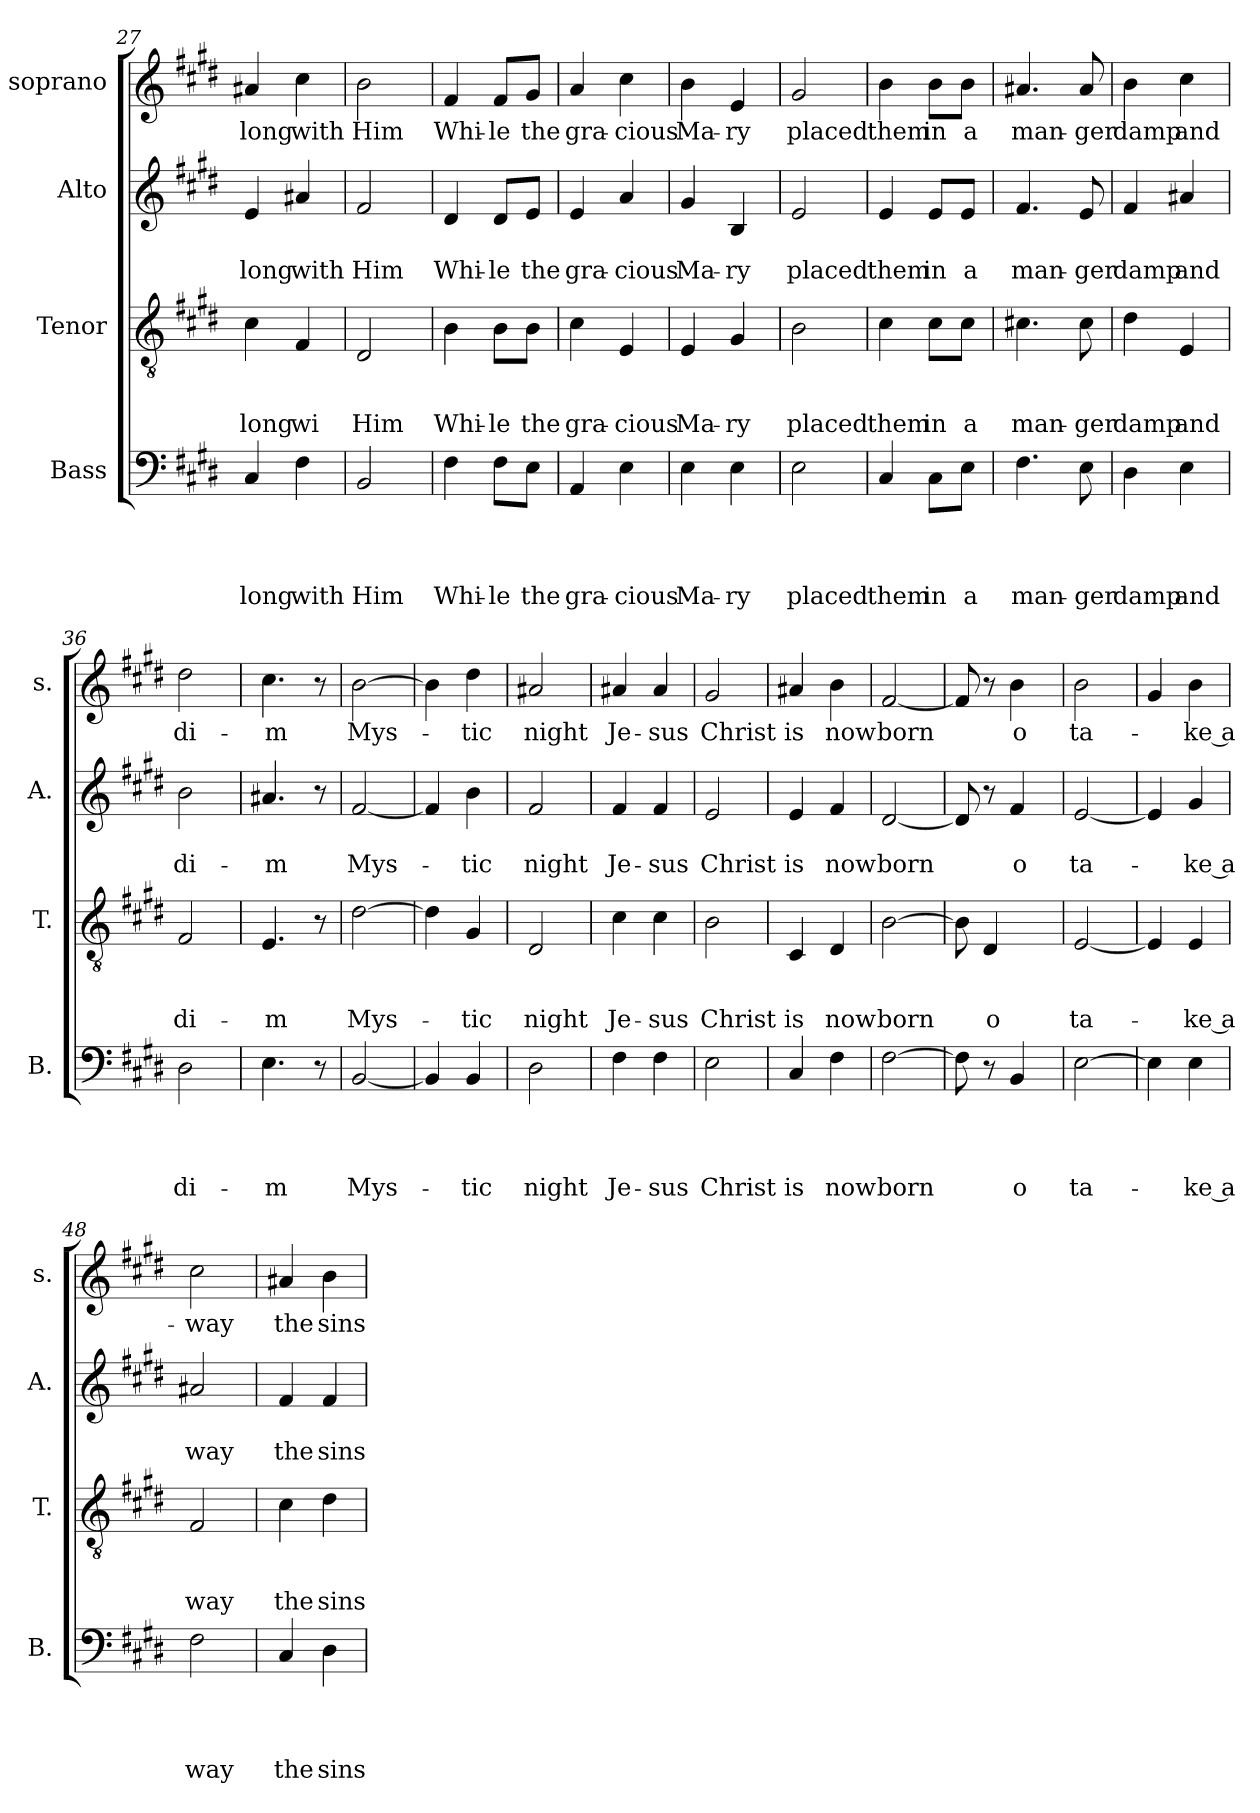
**kern	**text	**text	**text	**text	**kern	**text	**text	**text	**kern	**text	**text	**kern	**text
*part4	*part4	*part4	*part4	*part4	*part3	*part3	*part3	*part3	*part2	*part2	*part2	*part1	*part1
*staff4	*staff4	*staff4	*staff4	*staff4	*staff3	*staff3	*staff3	*staff3	*staff2	*staff2	*staff2	*staff1	*staff1
*I"Bass	*	*	*	*	*I"Tenor	*	*	*	*I"Alto	*	*	*I"soprano	*
*I'B.	*	*	*	*	*I'T.	*	*	*	*I'A.	*	*	*I's.	*
*clefF4	*	*	*	*	*clefGv2	*	*	*	*clefG2	*	*	*clefG2	*
*k[f#c#g#d#]	*	*	*	*	*k[f#c#g#d#]	*	*	*	*k[f#c#g#d#]	*	*	*k[f#c#g#d#]	*
*E:	*	*	*	*	*E:	*	*	*	*E:	*	*	*E:	*
=27	=27	=27	=27	=27	=27	=27	=27	=27	=27	=27	=27	=27	=27
!	!	!	!	!LO:LY:b	!	!	!	!LO:LY:b	!	!	!LO:LY:b	!	!LO:LY:b
4C#/	.	.	.	-long	4c#\	.	.	-long	4e/	.	-long	4a#X/	-long
!	!	!	!	!LO:LY:b	!	!	!	!LO:LY:b	!	!	!LO:LY:b	!	!LO:LY:b
4F#\	.	.	.	with	4F#/	.	.	wi	4a#X/	.	with	4cc#\	with
=28	=28	=28	=28	=28	=28	=28	=28	=28	=28	=28	=28	=28	=28
!	!	!	!	!LO:LY:b	!	!	!	!LO:LY:b	!	!	!LO:LY:b	!	!LO:LY:b
2BB/	.	.	.	Him	2D#/	.	.	Him	2f#/	.	Him	2b\	Him
=29	=29	=29	=29	=29	=29	=29	=29	=29	=29	=29	=29	=29	=29
!	!	!	!	!LO:LY:b	!	!	!	!LO:LY:b	!	!	!LO:LY:b	!	!LO:LY:b
4F#\	.	.	.	Whi-	4B\	.	.	Whi-	4d#/	.	Whi-	4f#/	Whi-
!	!	!	!	!LO:LY:b	!	!	!	!LO:LY:b	!	!	!LO:LY:b	!	!LO:LY:b
8F#\L	.	.	.	-le	8B\L	.	.	-le	8d#/L	.	-le	8f#/L	-le
!	!	!	!	!LO:LY:b	!	!	!	!LO:LY:b	!	!	!LO:LY:b	!	!LO:LY:b
8E\J	.	.	.	the	8B\J	.	.	the	8e/J	.	the	8g#/J	the
!!LO:LB:g=z
=30	=30	=30	=30	=30	=30	=30	=30	=30	=30	=30	=30	=30	=30
!	!	!	!	!LO:LY:b	!	!	!	!LO:LY:b	!	!	!LO:LY:b	!	!LO:LY:b
4AA/	.	.	.	gra-	4c#\	.	.	gra-	4e/	.	gra-	4a/	gra-
!	!	!	!	!LO:LY:b	!	!	!	!LO:LY:b	!	!	!LO:LY:b	!	!LO:LY:b
4E\	.	.	.	-cious	4E/	.	.	-cious	4a/	.	-cious	4cc#\	-cious
=31	=31	=31	=31	=31	=31	=31	=31	=31	=31	=31	=31	=31	=31
!	!	!	!	!LO:LY:b	!	!	!	!LO:LY:b	!	!	!LO:LY:b	!	!LO:LY:b
4E\	.	.	.	Ma-	4E/	.	.	Ma-	4g#/	.	Ma-	4b\	Ma-
!	!	!	!	!LO:LY:b	!	!	!	!LO:LY:b	!	!	!LO:LY:b	!	!LO:LY:b
4E\	.	.	.	-ry	4G#/	.	.	-ry	4B/	.	-ry	4e/	-ry
=32	=32	=32	=32	=32	=32	=32	=32	=32	=32	=32	=32	=32	=32
!	!	!	!	!LO:LY:b	!	!	!	!LO:LY:b	!	!	!LO:LY:b	!	!LO:LY:b
2E\	.	.	.	placed	2B\	.	.	placed	2e/	.	placed	2g#/	placed
=33	=33	=33	=33	=33	=33	=33	=33	=33	=33	=33	=33	=33	=33
!	!	!	!	!LO:LY:b	!	!	!	!LO:LY:b	!	!	!LO:LY:b	!	!LO:LY:b
4C#/	.	.	.	them	4c#\	.	.	them	4e/	.	them	4b\	them
!	!	!	!	!LO:LY:b	!	!	!	!LO:LY:b	!	!	!LO:LY:b	!	!LO:LY:b
8C#\L	.	.	.	in	8c#\L	.	.	in	8e/L	.	in	8b\L	in
!	!	!	!	!LO:LY:b	!	!	!	!LO:LY:b	!	!	!LO:LY:b	!	!LO:LY:b
8E\J	.	.	.	a	8c#\J	.	.	a	8e/J	.	a	8b\J	a
=34	=34	=34	=34	=34	=34	=34	=34	=34	=34	=34	=34	=34	=34
!	!	!	!	!LO:LY:b	!	!	!	!LO:LY:b	!	!	!LO:LY:b	!	!LO:LY:b
4.F#\	.	.	.	man-	4.c#X\	.	.	man-	4.f#/	.	man-	4.a#X/	man-
!	!	!	!	!LO:LY:b	!	!	!	!LO:LY:b	!	!	!LO:LY:b	!	!LO:LY:b
8E\	.	.	.	-ger	8c#\	.	.	-ger	8e/	.	-ger	8a#/	-ger
=35	=35	=35	=35	=35	=35	=35	=35	=35	=35	=35	=35	=35	=35
!	!	!	!	!LO:LY:b	!	!	!	!LO:LY:b	!	!	!LO:LY:b	!	!LO:LY:b
4D#\	.	.	.	damp	4d#\	.	.	damp	4f#/	.	damp	4b\	damp
!	!	!	!	!LO:LY:b	!	!	!	!LO:LY:b	!	!	!LO:LY:b	!	!LO:LY:b
4E\	.	.	.	and	4E/	.	.	and	4a#X/	.	and	4cc#\	and
=36	=36	=36	=36	=36	=36	=36	=36	=36	=36	=36	=36	=36	=36
!	!	!	!	!LO:LY:b	!	!	!	!LO:LY:b	!	!	!LO:LY:b	!	!LO:LY:b
2D#\	.	.	.	di-	2F#/	.	.	di-	2b\	.	di-	2dd#\	di-
=37	=37	=37	=37	=37	=37	=37	=37	=37	=37	=37	=37	=37	=37
!	!	!	!	!LO:LY:b	!	!	!	!LO:LY:b	!	!	!LO:LY:b	!	!LO:LY:b
4.E\	.	.	.	-m	4.E/	.	.	-m	4.a#X/	.	-m	4.cc#\	-m
8r	.	.	.	.	8r	.	.	.	8r	.	.	8r	.
=38	=38	=38	=38	=38	=38	=38	=38	=38	=38	=38	=38	=38	=38
!	!	!	!	!LO:LY:b	!	!	!	!LO:LY:b	!	!	!LO:LY:b	!	!LO:LY:b
[<2BB/	.	.	.	Mys-	[>2d#\	.	.	Mys-	[<2f#/	.	Mys-	[>2b\	Mys-
=39	=39	=39	=39	=39	=39	=39	=39	=39	=39	=39	=39	=39	=39
4BB/]	.	.	.	.	4d#\]	.	.	.	4f#/]	.	.	4b\]	.
!	!	!	!	!LO:LY:b	!	!	!	!LO:LY:b	!	!	!LO:LY:b	!	!LO:LY:b
4BB/	.	.	.	-tic	4G#/	.	.	-tic	4b\	.	-tic	4dd#\	-tic
!!LO:PB:g=z
=40	=40	=40	=40	=40	=40	=40	=40	=40	=40	=40	=40	=40	=40
!	!	!	!	!LO:LY:b	!	!	!	!LO:LY:b	!	!	!LO:LY:b	!	!LO:LY:b
2D#\	.	.	.	night	2D#/	.	.	night	2f#/	.	night	2a#X/	night
=41	=41	=41	=41	=41	=41	=41	=41	=41	=41	=41	=41	=41	=41
!	!	!	!	!LO:LY:b	!	!	!	!LO:LY:b	!	!	!LO:LY:b	!	!LO:LY:b
4F#\	.	.	.	Je-	4c#\	.	.	Je-	4f#/	.	Je-	4a#X/	Je-
!	!	!	!	!LO:LY:b	!	!	!	!LO:LY:b	!	!	!LO:LY:b	!	!LO:LY:b
4F#\	.	.	.	-sus	4c#\	.	.	-sus	4f#/	.	-sus	4a#/	-sus
=42	=42	=42	=42	=42	=42	=42	=42	=42	=42	=42	=42	=42	=42
!	!	!	!	!LO:LY:b	!	!	!	!LO:LY:b	!	!	!LO:LY:b	!	!LO:LY:b
2E\	.	.	.	Christ	2B\	.	.	Christ	2e/	.	Christ	2g#/	Christ
=43	=43	=43	=43	=43	=43	=43	=43	=43	=43	=43	=43	=43	=43
!	!	!	!	!LO:LY:b	!	!	!	!LO:LY:b	!	!	!LO:LY:b	!	!LO:LY:b
4C#/	.	.	.	is	4C#/	.	.	is	4e/	.	is	4a#X/	is
!	!	!	!	!LO:LY:b	!	!	!	!LO:LY:b	!	!	!LO:LY:b	!	!LO:LY:b
4F#\	.	.	.	now	4D#/	.	.	now	4f#/	.	now	4b\	now
=44	=44	=44	=44	=44	=44	=44	=44	=44	=44	=44	=44	=44	=44
!	!	!	!	!LO:LY:b	!	!	!	!LO:LY:b	!	!	!LO:LY:b	!	!LO:LY:b
[>2F#\	.	.	.	born	[>2B\	.	.	born	[<2d#/	.	born	[<2f#/	born
=45	=45	=45	=45	=45	=45	=45	=45	=45	=45	=45	=45	=45	=45
8F#\]	.	.	.	.	8B\]	.	.	.	8d#/]	.	.	8f#/]	.
!	!	!	!	!	!	!	!	!LO:LY:b	!	!	!	!	!
8r	.	.	.	.	4D#/	.	.	o	8r	.	.	8r	.
!	!	!	!	!LO:LY:b	!	!	!	!	!	!	!LO:LY:b	!	!LO:LY:b
4BB/	.	.	.	o	.	.	.	.	4f#/	.	o	4b\	o
.	.	.	.	.	8ryy	.	.	.	.	.	.	.	.
=46	=46	=46	=46	=46	=46	=46	=46	=46	=46	=46	=46	=46	=46
!	!	!	!	!LO:LY:b	!	!	!	!LO:LY:b	!	!	!LO:LY:b	!	!LO:LY:b
[>2E\	.	.	.	ta-	[<2E/	.	.	ta-	[<2e/	.	ta-	2b\	ta-
=47	=47	=47	=47	=47	=47	=47	=47	=47	=47	=47	=47	=47	=47
4E\]	.	.	.	.	4E/]	.	.	.	4e/]	.	.	4g#/	.
!	!	!	!	!LO:LY:b:rj	!	!	!	!LO:LY:b:rj	!	!	!LO:LY:b:rj	!	!LO:LY:b:rj
4E\	.	.	.	-ke a	4E/	.	.	-ke a	4g#/	.	-ke a	4b\	-ke a-
=48	=48	=48	=48	=48	=48	=48	=48	=48	=48	=48	=48	=48	=48
!	!	!	!	!LO:LY:b	!	!	!	!LO:LY:b	!	!	!LO:LY:b	!	!LO:LY:b
2F#\	.	.	.	way	2F#/	.	.	way	2a#X/	.	way	2cc#\	-way
=49	=49	=49	=49	=49	=49	=49	=49	=49	=49	=49	=49	=49	=49
!	!	!	!	!LO:LY:b	!	!	!	!LO:LY:b	!	!	!LO:LY:b	!	!LO:LY:b
4C#/	.	.	.	the	4c#\	.	.	the	4f#/	.	the	4a#X/	the
!	!	!	!	!LO:LY:b	!	!	!	!LO:LY:b	!	!	!LO:LY:b	!	!LO:LY:b
4D#\	.	.	.	sins	4d#\	.	.	sins	4f#/	.	sins	4b\	sins
=	=	=	=	=	=	=	=	=	=	=	=	=	=
*-	*-	*-	*-	*-	*-	*-	*-	*-	*-	*-	*-	*-	*-
